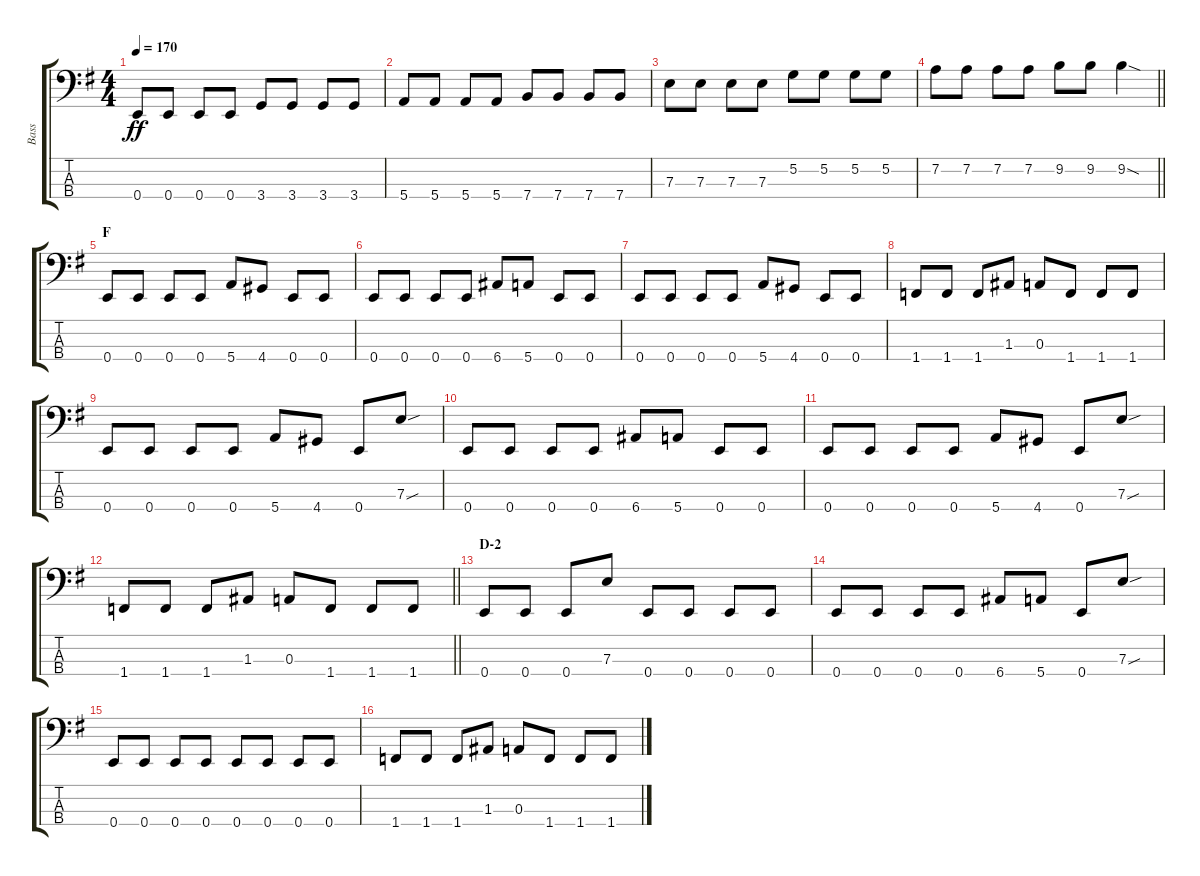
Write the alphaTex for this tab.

\track ("Bass" "Bass") {instrument electricbasspick}
\staff {score tabs}
\tuning (G2 D2 A1 E1) {hide}
\ts (4 4)
\tempo 170
\clef f4
\ks g
0.4.8{dy ff} 0.4.8 0.4.8 0.4.8 3.4.8 3.4.8 3.4.8 3.4.8 |
5.4.8 5.4.8 5.4.8 5.4.8 7.4.8 7.4.8 7.4.8 7.4.8 |
7.3.8 7.3.8 7.3.8 7.3.8 5.2.8 5.2.8 5.2.8 5.2.8 |
\barLineRight lightlight
7.2.8 7.2.8 7.2.8 7.2.8 9.2.8 9.2.8 9.2{sod}.4 |
\section ("" "F")
0.4.8 0.4.8 0.4.8 0.4.8 5.4.8 4.4.8 0.4.8 0.4.8 |
0.4.8 0.4.8 0.4.8 0.4.8 6.4.8 5.4.8 0.4.8 0.4.8 |
0.4.8 0.4.8 0.4.8 0.4.8 5.4.8 4.4.8 0.4.8 0.4.8 |
1.4.8 1.4.8 1.4.8 1.3.8 0.3.8 1.4.8 1.4.8 1.4.8 |
0.4.8 0.4.8 0.4.8 0.4.8 5.4.8 4.4.8 0.4.8 7.3{sou}.8 |
0.4.8 0.4.8 0.4.8 0.4.8 6.4.8 5.4.8 0.4.8 0.4.8 |
0.4.8 0.4.8 0.4.8 0.4.8 5.4.8 4.4.8 0.4.8 7.3{sou}.8 |
\barLineRight lightlight
1.4.8 1.4.8 1.4.8 1.3.8 0.3.8 1.4.8 1.4.8 1.4.8 |
\section ("" "D-2")
0.4.8 0.4.8 0.4.8 7.3.8 0.4.8 0.4.8 0.4.8 0.4.8 |
0.4.8 0.4.8 0.4.8 0.4.8 6.4.8 5.4.8 0.4.8 7.3{sou}.8 |
0.4.8 0.4.8 0.4.8 0.4.8 0.4.8 0.4.8 0.4.8 0.4.8 |
1.4.8 1.4.8 1.4.8 1.3.8 0.3.8 1.4.8 1.4.8 1.4.8
